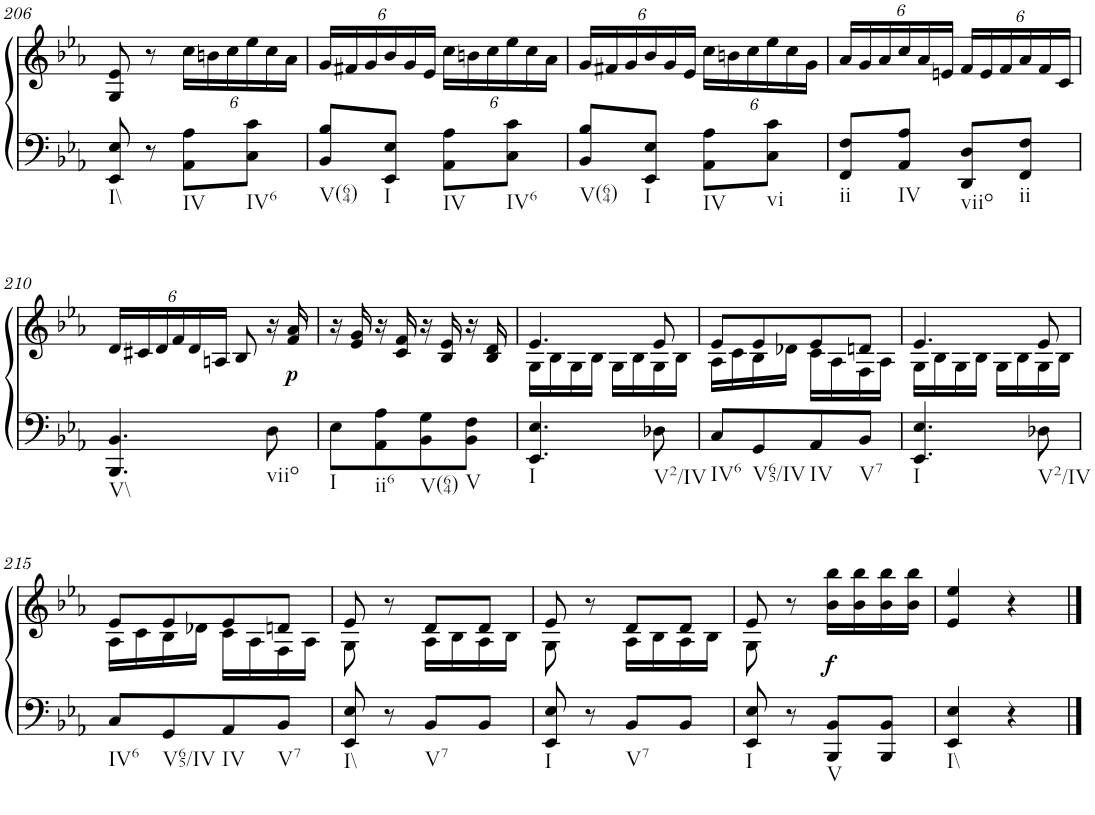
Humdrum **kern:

**kern	**kern	**dynam
*part1	*part1	*part1
*staff2	*staff1	*staff1/2
*I"Piano	*	*
*I'Pno.	*	*
!!LO:PB:g=z
*clefF4	*clefG2	*
*k[b-e-a-]	*k[b-e-a-]	*
*M2/4	*M2/4	*
=206	=206	=206
*	*^	*
!LO:TX:b:t=I\\	!	!	!
8EE-/ 8E-/	8G/ 8e-/	4ryy	.
8r	8r	.	.
*	*Xbrackettup	*	*
!LO:TX:b:t=IV	!	!	!
8AA-\ 8A-\L	24cc\LL	4ryy	.
.	24bn\	.	.
.	24cc\	.	.
!LO:TX:b:t=IV6	!	!	!
8C\ 8c\J	24ee-\	.	.
.	24cc\	.	.
.	24a-\JJ	.	.
*	*v	*v	*
=207	=207	=207
!LO:TX:b:t=V(64)	!	!
8BB-/ 8B-/L	24g/LL	.
.	24f#X/	.
.	24g/	.
!LO:TX:b:t=I	!	!
8EE-/ 8E-/J	24b-/	.
.	24g/	.
.	24e-/JJ	.
!LO:TX:b:t=IV	!	!
8AA-\ 8A-\L	24cc\LL	.
.	24bn\	.
.	24cc\	.
!LO:TX:b:t=IV6	!	!
8C\ 8c\J	24ee-\	.
.	24cc\	.
.	24a-\JJ	.
=208	=208	=208
!LO:TX:b:t=V(64)	!	!
8BB-/ 8B-/L	24g/LL	.
.	24f#X/	.
.	24g/	.
!LO:TX:b:t=I	!	!
8EE-/ 8E-/J	24b-/	.
.	24g/	.
.	24e-/JJ	.
!LO:TX:b:t=IV	!	!
8AA-\ 8A-\L	24cc\LL	.
.	24bn\	.
.	24cc\	.
!LO:TX:b:t=vi	!	!
8C\ 8c\J	24ee-\	.
.	24cc\	.
.	24g\JJ	.
=209	=209	=209
!LO:TX:b:t=ii	!	!
8FF/ 8F/L	24a-/LL	.
.	24g/	.
.	24a-/	.
!LO:TX:b:t=IV	!	!
8AA-/ 8A-/J	24cc/	.
.	24a-/	.
.	24en/JJ	.
!LO:TX:b:t=viio	!	!
8DD/ 8D/L	24f/LL	.
.	24e/	.
.	24f/	.
!LO:TX:b:t=ii	!	!
8FF/ 8F/J	24a-/	.
.	24f/	.
.	24c/JJ	.
!!LO:LB:g=z
=210	=210	=210
!LO:TX:b:t=V\\	!	!
4.BBB-/ 4.BB-/	24d/LL	.
.	24c#X/	.
.	24d/	.
.	24f/	.
.	24d/	.
.	24An/JJ	.
.	8B-/	.
!LO:TX:b:t=viio	!	!
8D\	16r	.
!	!	!LO:DY:b
.	16f/ 16a-/	p
=211	=211	=211
!LO:TX:b:t=I	!	!
8E-\L	16r	.
.	16e-/ 16g/	.
!LO:TX:b:t=ii6	!	!
8AA-\ 8A-\	16r	.
.	16c/ 16f/	.
!LO:TX:b:t=V(64)	!	!
8BB-\ 8G\	16r	.
.	16B-/ 16e-/	.
!LO:TX:b:t=V	!	!
8BB-\ 8F\J	16r	.
.	16B-/ 16d/	.
=212	=212	=212
*	*^	*
!LO:TX:b:t=I	!	!	!
4.EE-/ 4.E-/	4.e-/	16G\LL	.
.	.	16B-\	.
.	.	16G\	.
.	.	16B-\JJ	.
.	.	16G\LL	.
.	.	16B-\	.
!LO:TX:b:t=V2/IV	!	!	!
8D-X\	8e-/	16G\	.
.	.	16B-\JJ	.
=213	=213	=213	=213
!LO:TX:b:t=IV6	!	!	!
8C/L	8e-/L	16A-\LL	.
.	.	16c\	.
!LO:TX:b:t=V65/IV	!	!	!
8GG/	8e-/	16B-\	.
.	.	16d-X\JJ	.
!LO:TX:b:t=IV	!	!	!
8AA-/	8e-/	16c\LL	.
.	.	16A-\	.
!LO:TX:b:t=V7	!	!	!
8BB-/J	8dn/J	16F\	.
.	.	16A-\JJ	.
=214	=214	=214	=214
!LO:TX:b:t=I	!	!	!
4.EE-/ 4.E-/	4.e-/	16G\LL	.
.	.	16B-\	.
.	.	16G\	.
.	.	16B-\JJ	.
.	.	16G\LL	.
.	.	16B-\	.
!LO:TX:b:t=V2/IV	!	!	!
8D-X\	8e-/	16G\	.
.	.	16B-\JJ	.
!!LO:LB:g=z	!!
=215	=215	=215	=215
!LO:TX:b:t=IV6	!	!	!
8C/L	8e-/L	16A-\LL	.
.	.	16c\	.
!LO:TX:b:t=V65/IV	!	!	!
8GG/	8e-/	16B-\	.
.	.	16d-X\JJ	.
!LO:TX:b:t=IV	!	!	!
8AA-/	8e-/	16c\LL	.
.	.	16A-\	.
!LO:TX:b:t=V7	!	!	!
8BB-/J	8dn/J	16F\	.
.	.	16A-\JJ	.
=216	=216	=216	=216
!LO:TX:b:t=I\\	!	!	!
8EE-/ 8E-/	8e-/	8G\	.
8r	8r	8ryy	.
!LO:TX:b:t=V7	!	!	!
8BB-/L	8d/L	16A-\LL	.
.	.	16B-\	.
8BB-/J	8d/J	16A-\	.
.	.	16B-\JJ	.
=217	=217	=217	=217
!LO:TX:b:t=I	!	!	!
8EE-/ 8E-/	8e-/	8G\	.
8r	8r	8ryy	.
!LO:TX:b:t=V7	!	!	!
8BB-/L	8d/L	16A-\LL	.
.	.	16B-\	.
8BB-/J	8d/J	16A-\	.
.	.	16B-\JJ	.
=218	=218	=218	=218
!LO:TX:b:t=I	!	!	!
8EE-/ 8E-/	8e-/	8G\	.
8r	8r	8ryy	.
!LO:TX:b:t=V	!	!	!
!	!	!	!LO:DY:b
8BBB-/ 8BB-/L	16b-\ 16bb-\LL	4ryy	f
.	16b-\ 16bb-\	.	.
8BBB-/ 8BB-/J	16b-\ 16bb-\	.	.
.	16b-\ 16bb-\JJ	.	.
*	*v	*v	*
=219	=219	=219
!LO:TX:b:t=I\\	!	!
4EE-/ 4E-/	4e-/ 4ee-/	.
4r	4r	.
==	==	==
*-	*-	*-
